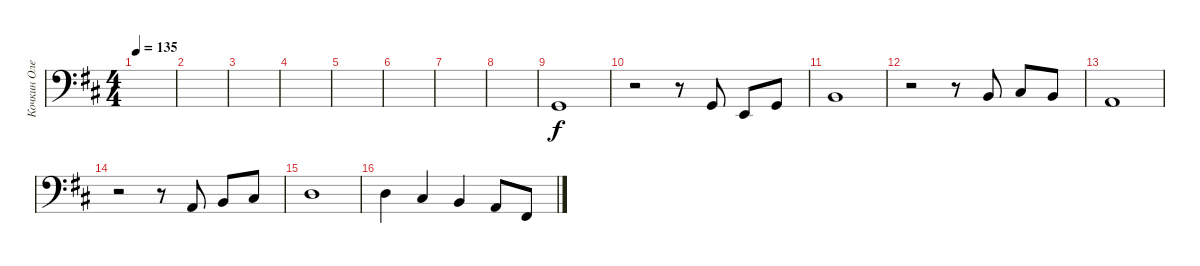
\track ("Кочкин Олег" "Кочкин Оле") {instrument electricbassfinger}
\staff {score}
\tuning (G2 D2 A1 E1) {hide}
\ts (4 4)
\tempo 135
\clef f4
\ks d
|
|
|
|
|
|
|
|
3.4.1 |
r.2 r.8 3.4.8 0.4.8 3.4.8 |
2.3.1 |
r.2 r.8 2.3.8 4.3.8 2.3.8 |
0.3.1 |
r.2 r.8 0.3.8 2.3.8 4.3.8 |
0.2.1 |
0.2.4 4.3.4 2.3.4 0.3.8 2.4.8
